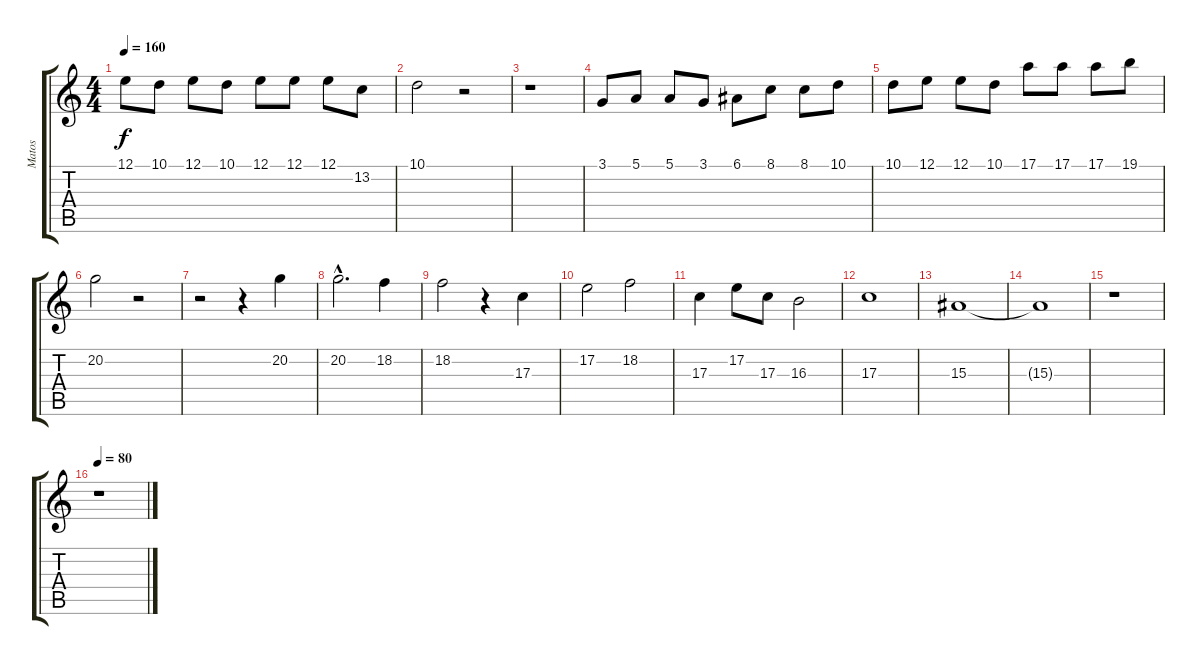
\track ("Matos" "Matos") {instrument stringensemble1}
\staff {score tabs}
\tuning (E4 B3 G3 D3 A2 E2) {hide}
\ts (4 4)
\tempo 160
\clef g2
\ks c
12.1.8{dy f} 10.1.8 12.1.8 10.1.8 12.1.8 12.1.8 12.1.8 13.2.8 |
10.1.2 r.2 |
r.1 |
3.1.8 5.1.8 5.1.8 3.1.8 6.1.8 8.1.8 8.1.8 10.1.8 |
10.1.8 12.1.8 12.1.8 10.1.8 17.1.8 17.1.8 17.1.8 19.1.8 |
20.2.2 r.2 |
r.2 r.4 20.2.4 |
20.2{hac}.2{d} 18.2.4 |
18.2.2 r.4 17.3.4 |
17.2.2 18.2.2 |
17.3.4 17.2.8 17.3.8 16.3.2 |
17.3.1 |
15.3.1 |
15.3{t}.1 |
r.1 |
\tempo 80
r.1
